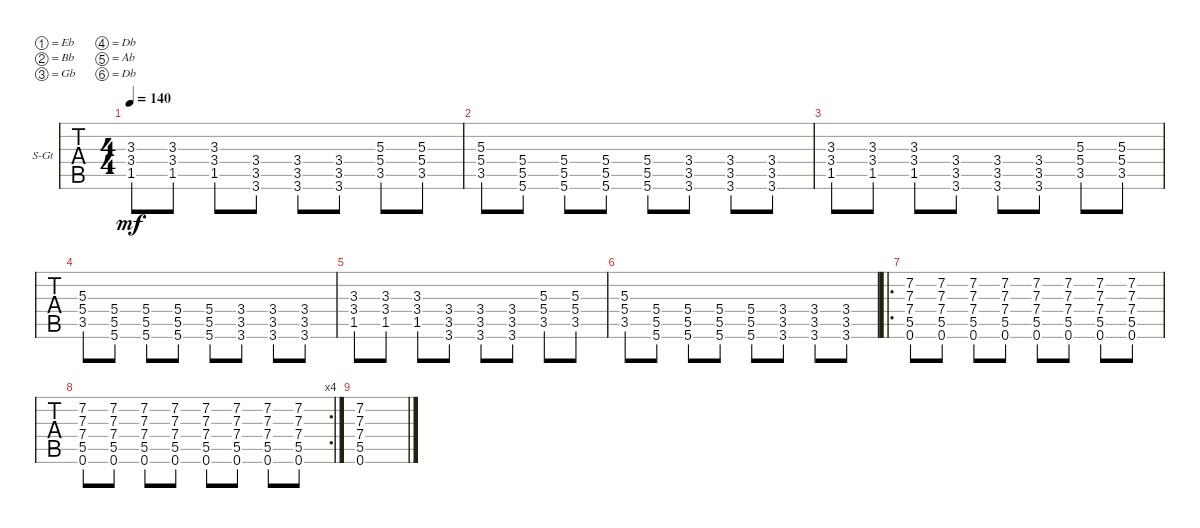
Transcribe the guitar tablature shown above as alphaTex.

\defaultSystemsLayout 4
\bracketExtendMode groupsimilarinstruments
\firstSystemTrackNameOrientation horizontal
\otherSystemsTrackNameOrientation horizontal
\track ("Steel Guitar" "S-Gt") {instrument acousticguitarsteel}
\staff {tabs}
\tuning (Eb4 Bb3 Gb3 Db3 Ab2 Db2)
\ts (4 4)
\tempo 140
\clef g2
\ks c
(1.5 3.4 3.3).8{dy mf} (1.5 3.3 3.4).8 (1.5 3.4 3.3).8 (3.6 3.5 3.4).8 (3.6 3.4 3.5).8 (3.6 3.5 3.4).8 (3.5 5.4 5.3).8 (3.5 5.4 5.3).8 |
(3.5 5.3 5.4).8 (5.6 5.5 5.4).8 (5.6 5.4 5.5).8 (5.6 5.5 5.4).8 (5.6 5.4 5.5).8 (3.6 3.5 3.4).8 (3.6 3.5 3.4).8 (3.6 3.4 3.5).8 |
(1.5 3.4 3.3).8 (1.5 3.3 3.4).8 (1.5 3.4 3.3).8 (3.6 3.5 3.4).8 (3.6 3.4 3.5).8 (3.6 3.5 3.4).8 (3.5 5.4 5.3).8 (3.5 5.4 5.3).8 |
(3.5 5.3 5.4).8 (5.6 5.5 5.4).8 (5.6 5.4 5.5).8 (5.6 5.5 5.4).8 (5.6 5.4 5.5).8 (3.6 3.5 3.4).8 (3.6 3.5 3.4).8 (3.6 3.4 3.5).8 |
(1.5 3.4 3.3).8 (1.5 3.3 3.4).8 (1.5 3.4 3.3).8 (3.6 3.5 3.4).8 (3.6 3.4 3.5).8 (3.6 3.5 3.4).8 (3.5 5.4 5.3).8 (3.5 5.4 5.3).8 |
(3.5 5.3 5.4).8 (5.6 5.5 5.4).8 (5.6 5.4 5.5).8 (5.6 5.5 5.4).8 (5.6 5.4 5.5).8 (3.6 3.5 3.4).8 (3.6 3.5 3.4).8 (3.6 3.4 3.5).8 |
\ro
(5.5 7.4 7.3 7.2 0.6).8 (5.5 7.4 7.3 7.2 0.6).8 (5.5 7.4 7.3 7.2 0.6).8 (5.5 7.4 7.3 7.2 0.6).8 (5.5 7.4 7.3 7.2 0.6).8 (5.5 7.4 7.3 7.2 0.6).8 (5.5 7.4 7.3 7.2 0.6).8 (5.5 7.4 7.3 7.2 0.6).8 |
\rc 4
(5.5 7.4 7.3 7.2 0.6).8 (5.5 7.4 7.3 7.2 0.6).8 (5.5 7.4 7.3 7.2 0.6).8 (5.5 7.4 7.3 7.2 0.6).8 (5.5 7.4 7.3 7.2 0.6).8 (5.5 7.4 7.3 7.2 0.6).8 (5.5 7.4 7.3 7.2 0.6).8 (5.5 7.4 7.3 7.2 0.6).8 |
(5.5 7.4 7.3 7.2 0.6).1
